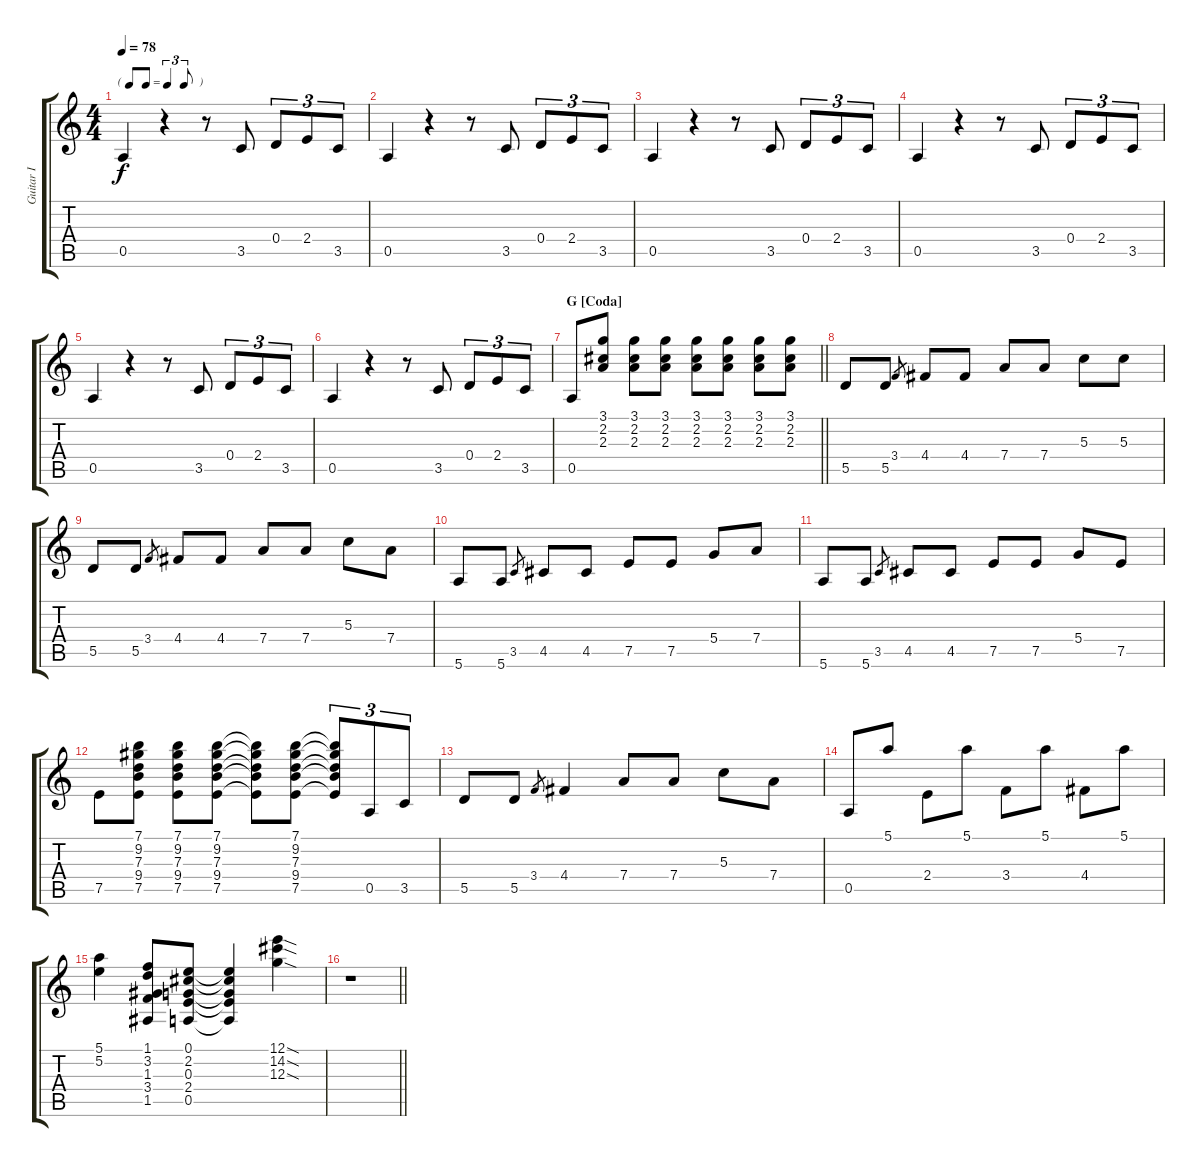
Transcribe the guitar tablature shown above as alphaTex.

\track ("Guitar I" "Guitar I") {instrument distortionguitar}
\staff {score tabs}
\tuning (E4 B3 G3 D3 A2 E2) {hide}
\ts (4 4)
\tf triplet8th
\tempo 78
\clef g2
\ks c
0.5.4{dy f} r.4 r.8 3.5.8 0.4.8{tu (3 2)} 2.4.8{tu (3 2)} 3.5.8{tu (3 2)} |
0.5.4 r.4 r.8 3.5.8 0.4.8{tu (3 2)} 2.4.8{tu (3 2)} 3.5.8{tu (3 2)} |
0.5.4 r.4 r.8 3.5.8 0.4.8{tu (3 2)} 2.4.8{tu (3 2)} 3.5.8{tu (3 2)} |
0.5.4 r.4 r.8 3.5.8 0.4.8{tu (3 2)} 2.4.8{tu (3 2)} 3.5.8{tu (3 2)} |
0.5.4 r.4 r.8 3.5.8 0.4.8{tu (3 2)} 2.4.8{tu (3 2)} 3.5.8{tu (3 2)} |
0.5.4 r.4 r.8 3.5.8 0.4.8{tu (3 2)} 2.4.8{tu (3 2)} 3.5.8{tu (3 2)} |
\section ("" "G [Coda]")
\barLineRight lightlight
0.5.8 (3.1 2.2 2.3).8 (3.1 2.2 2.3).8 (3.1 2.2 2.3).8 (3.1 2.2 2.3).8 (3.1 2.2 2.3).8 (3.1 2.2 2.3).8 (3.1 2.2 2.3).8 |
5.5.8 5.5.8 3.4.8{gr} 4.4.8 4.4.8 7.4.8 7.4.8 5.3.8 5.3.8 |
5.5.8 5.5.8 3.4.8{gr} 4.4.8 4.4.8 7.4.8 7.4.8 5.3.8 7.4.8 |
5.6.8 5.6.8 3.5.8{gr} 4.5.8 4.5.8 7.5.8 7.5.8 5.4.8 7.4.8 |
5.6.8 5.6.8 3.5.8{gr} 4.5.8 4.5.8 7.5.8 7.5.8 5.4.8 7.5.8 |
7.5.8 (7.1 9.2 7.3 9.4 7.5).8 (7.1 9.2 7.3 9.4 7.5).8 (7.1 9.2 7.3 9.4 7.5).8 (7.1{t} 9.2{t} 7.3{t} 9.4{t} 7.5{t}).8 (7.1 9.2 7.3 9.4 7.5).8 (7.1{t} 9.2{t} 7.3{t} 9.4{t} 7.5{t}).8{tu (3 2)} 0.5.8{tu (3 2)} 3.5.8{tu (3 2)} |
5.5.8 5.5.8 3.4.8{gr} 4.4.4 7.4.8 7.4.8 5.3.8 7.4.8 |
0.5.8 5.1.8 2.4.8 5.1.8 3.4.8 5.1.8 4.4.8 5.1.8 |
(5.1 5.2).4 (1.1 3.2 1.3 3.4 1.5).8 (0.1 2.2 0.3 2.4 0.5).8 (0.1{t} 2.2{t} 0.3{t} 2.4{t} 0.5{t}).4 (12.1{sod} 14.2{sod} 12.3{sod}).4 |
\barLineRight lightlight
r.1
